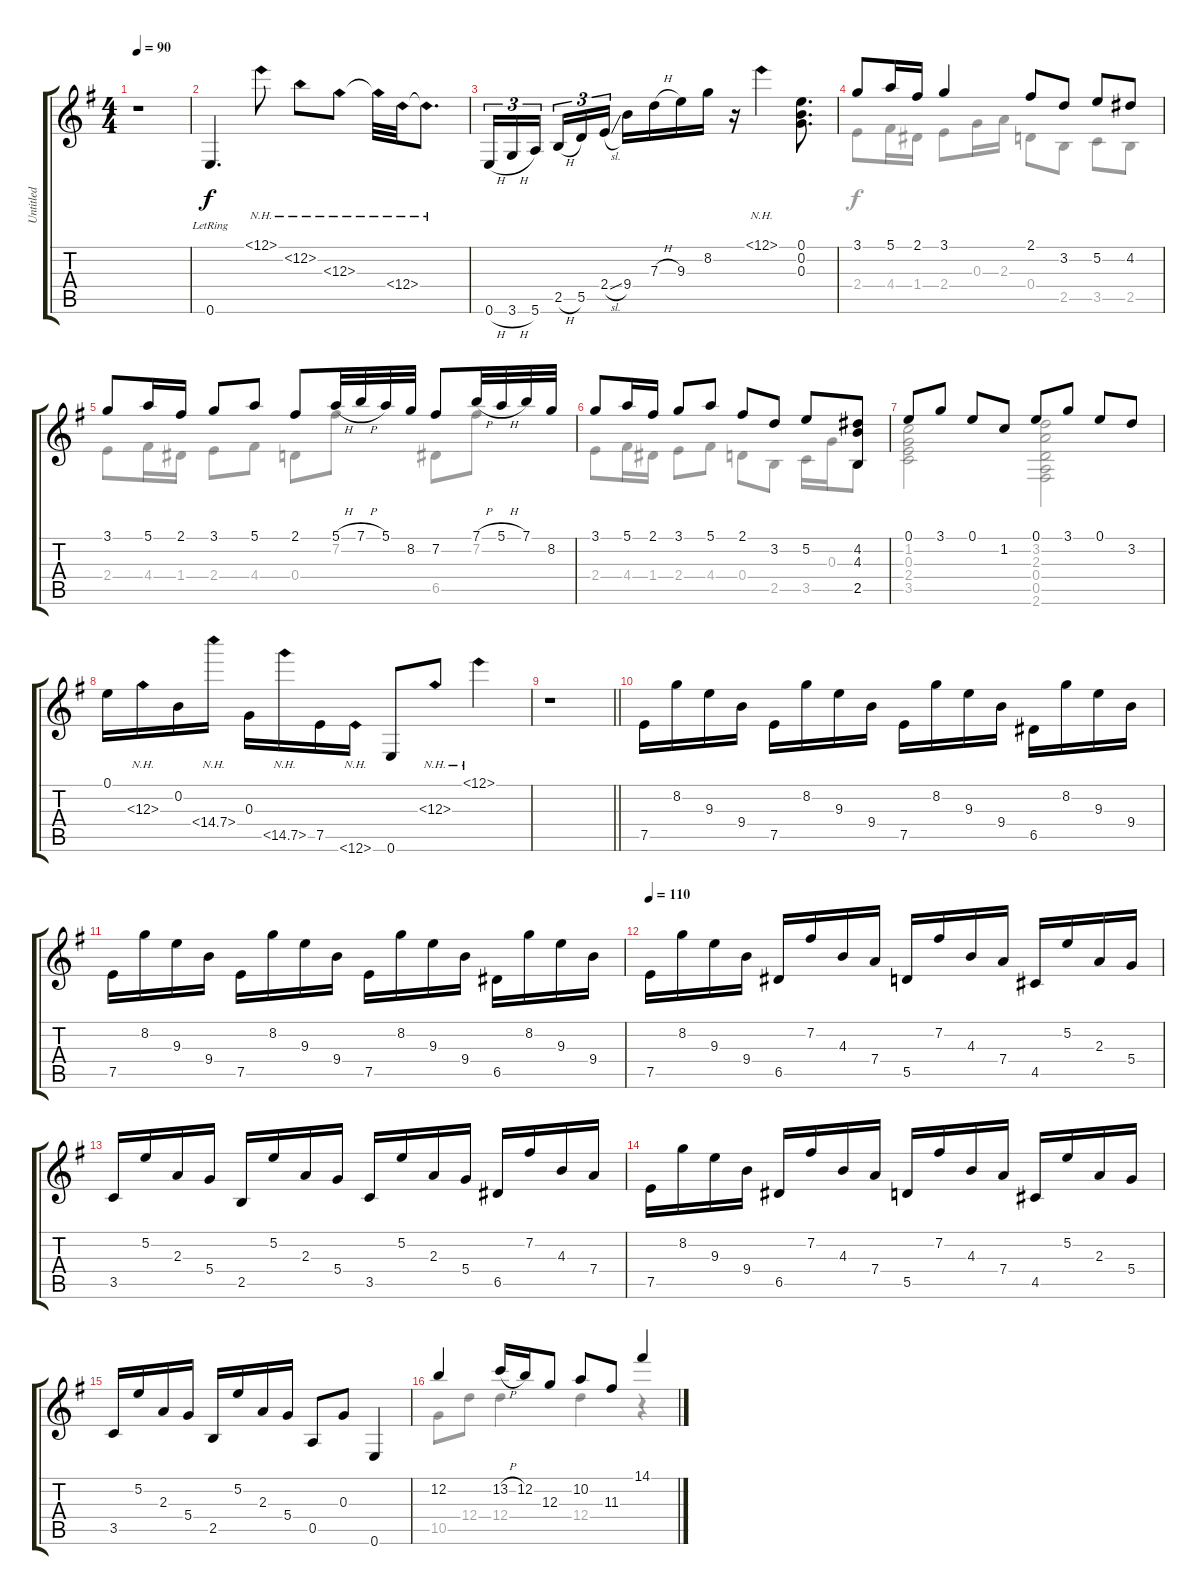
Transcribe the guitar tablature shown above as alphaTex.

\track ("Untitled" "Untitled") {instrument acousticguitarnylon}
\staff {score tabs}
\tuning (E4 B3 G3 D3 A2 E2) {hide}
\voice
\ts (4 4)
\tempo 90
\clef g2
\ks g
r.1{dy f instrument acousticguitarnylon} |
0.6{lr}.4{d} 12.1{nh}.8 12.2{nh}.8 12.3{nh}.8 12.3{nh t}.32 12.4{nh}.32 12.4{nh t}.8{d} |
0.6{h}.16{tu (3 2)} 3.6{h}.16{tu (3 2)} 5.6.16{tu (3 2) beam splitsecondary} 2.5{h}.16{tu (3 2)} 5.5.16{tu (3 2)} 2.4{sl}.16{tu (3 2)} 9.4.16 7.3{h}.16 9.3.16 8.2.16 r.16 12.1{nh}.4 (0.1 0.2 0.3).8{d} |
3.1.8 5.1.16 2.1.16 3.1.4 2.1.8 3.2.8 5.2.8 4.2.8 |
3.1.8 5.1.16 2.1.16 3.1.8 5.1.8 2.1.8 5.1{h}.32 7.1{h}.32 5.1.32 8.2.32 7.2.8 7.1{h}.32 5.1{h}.32 7.1.32 8.2.32 |
3.1.8 5.1.16 2.1.16 3.1.8 5.1.8 2.1.8 3.2.8 5.2.8 (4.2 4.3 2.5).8 |
0.1.8 3.1.8 0.1.8 1.2.8 0.1.8 3.1.8 0.1.8 3.2.8 |
0.1.16 12.3{nh}.16 0.2.16 14.4{nh}.16 0.3.16 14.5{nh}.16 7.5.16 12.6{nh}.16 0.6.8 12.3{nh}.8 12.1{nh}.4 |
\barLineRight lightlight
r.1 |
7.5.16 8.2.16 9.3.16 9.4.16 7.5.16 8.2.16 9.3.16 9.4.16 7.5.16 8.2.16 9.3.16 9.4.16 6.5.16 8.2.16 9.3.16 9.4.16 |
7.5.16 8.2.16 9.3.16 9.4.16 7.5.16 8.2.16 9.3.16 9.4.16 7.5.16 8.2.16 9.3.16 9.4.16 6.5.16 8.2.16 9.3.16 9.4.16 |
\tempo 110
7.5.16 8.2.16 9.3.16 9.4.16 6.5.16 7.2.16 4.3.16 7.4.16 5.5.16 7.2.16 4.3.16 7.4.16 4.5.16 5.2.16 2.3.16 5.4.16 |
3.5.16 5.2.16 2.3.16 5.4.16 2.5.16 5.2.16 2.3.16 5.4.16 3.5.16 5.2.16 2.3.16 5.4.16 6.5.16 7.2.16 4.3.16 7.4.16 |
7.5.16 8.2.16 9.3.16 9.4.16 6.5.16 7.2.16 4.3.16 7.4.16 5.5.16 7.2.16 4.3.16 7.4.16 4.5.16 5.2.16 2.3.16 5.4.16 |
3.5.16 5.2.16 2.3.16 5.4.16 2.5.16 5.2.16 2.3.16 5.4.16 0.5.8 0.3.8 0.6.4 |
12.2.4 13.2{h}.16 12.2.16 12.3.8 10.2.8 11.3.8 14.1.4
\voice
\clef g2
\ottava regular
\simile none
\ks g
|
|
|
2.4.8 4.4.16 1.4.16 2.4.8 0.3.16 2.3.16 0.4.8 2.5.8 3.5.8 2.5.8 |
2.4.8 4.4.16 1.4.16 2.4.8 4.4.8 0.4.8 7.2.8 6.5.8 7.2.8 |
2.4.8 4.4.16 1.4.16 2.4.8 4.4.8 0.4.8 2.5.8 3.5.16 0.3.16 2.5.8 |
(1.2 0.3 2.4 3.5).2 (3.2 2.3 0.4 0.5 2.6).2 |
|
\barLineRight lightlight
|
|
|
|
|
|
|
10.5.8 12.4.8 12.4.4 12.4.4 r.4
